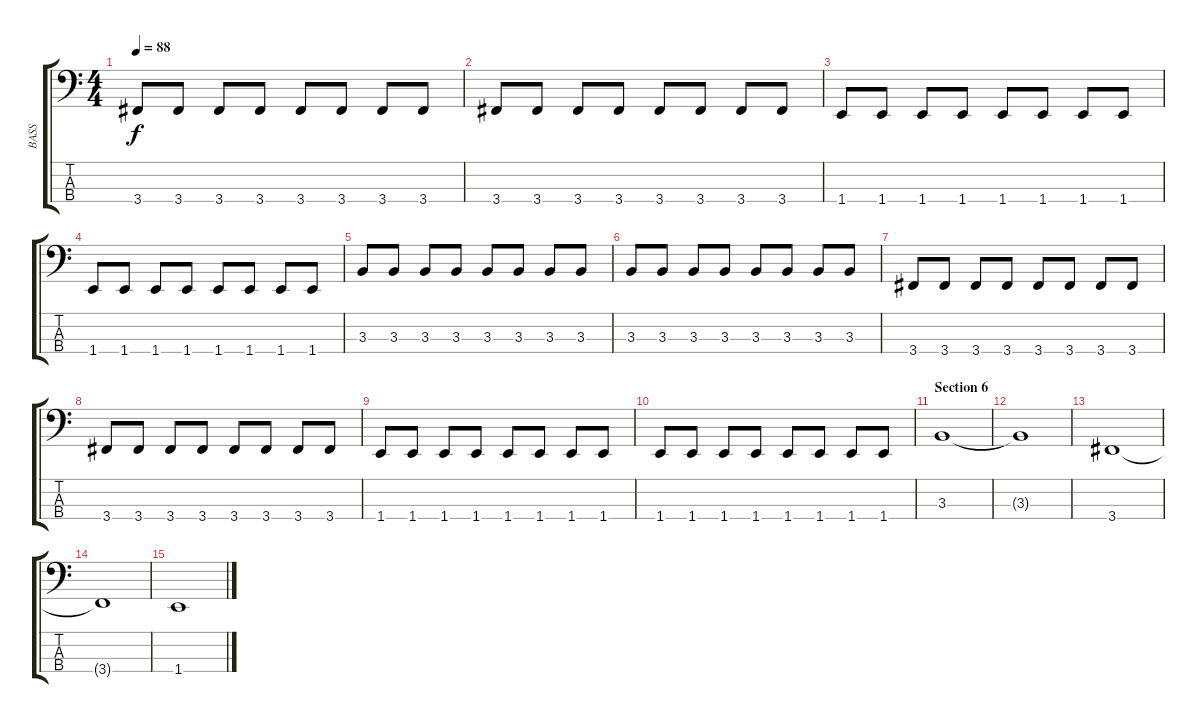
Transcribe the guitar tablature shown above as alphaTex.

\track ("BASS" "BASS") {instrument electricbassfinger}
\staff {score tabs}
\tuning (Gb2 Db2 Ab1 Eb1) {hide}
\ts (4 4)
\tempo 88
\clef f4
\ks c
3.4.8{dy f} 3.4.8 3.4.8 3.4.8 3.4.8 3.4.8 3.4.8 3.4.8 |
3.4.8 3.4.8 3.4.8 3.4.8 3.4.8 3.4.8 3.4.8 3.4.8 |
1.4.8 1.4.8 1.4.8 1.4.8 1.4.8 1.4.8 1.4.8 1.4.8 |
1.4.8 1.4.8 1.4.8 1.4.8 1.4.8 1.4.8 1.4.8 1.4.8 |
3.3.8 3.3.8 3.3.8 3.3.8 3.3.8 3.3.8 3.3.8 3.3.8 |
3.3.8 3.3.8 3.3.8 3.3.8 3.3.8 3.3.8 3.3.8 3.3.8 |
3.4.8 3.4.8 3.4.8 3.4.8 3.4.8 3.4.8 3.4.8 3.4.8 |
3.4.8 3.4.8 3.4.8 3.4.8 3.4.8 3.4.8 3.4.8 3.4.8 |
1.4.8 1.4.8 1.4.8 1.4.8 1.4.8 1.4.8 1.4.8 1.4.8 |
1.4.8 1.4.8 1.4.8 1.4.8 1.4.8 1.4.8 1.4.8 1.4.8 |
\section ("" "Section 6")
3.3.1 |
3.3{t}.1 |
3.4.1 |
3.4{t}.1 |
1.4.1
